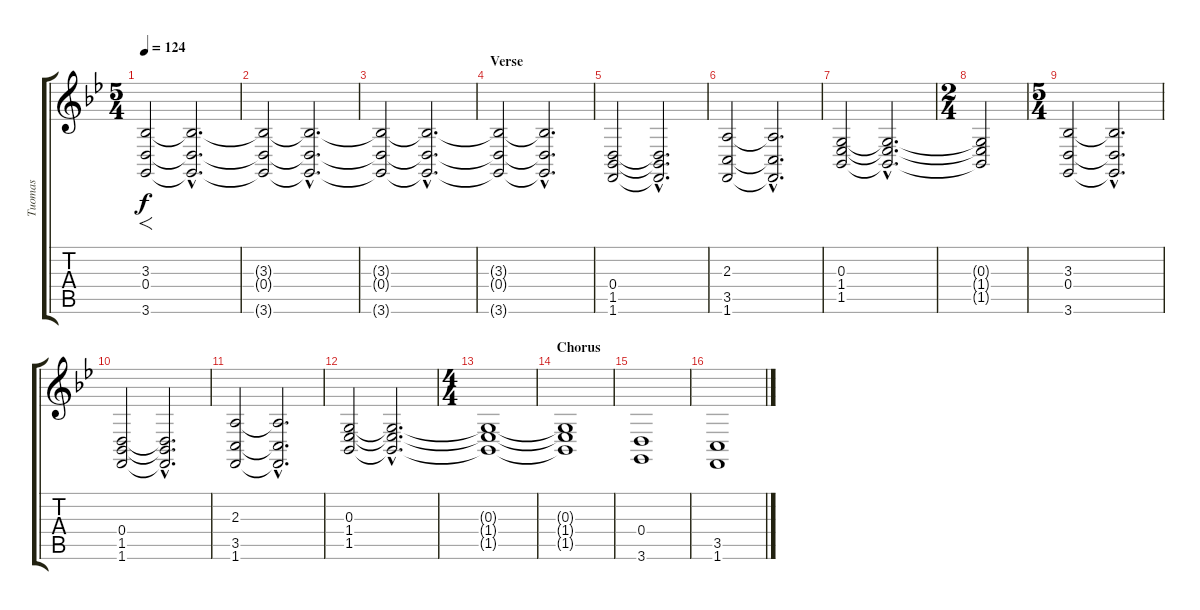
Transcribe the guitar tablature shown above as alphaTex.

\track ("Tuomas" "Tuomas") {instrument pad2warm}
\staff {score tabs}
\tuning (E4 B3 G3 D3 A2 E2) {hide}
\ts (5 4)
\tempo 124
\clef g2
\ks bb
(3.3 0.4 3.6).2{f dy f volume 8 instrument pad2warm} (3.3{hac t} 0.4{hac t} 3.6{hac t}).2{d volume 9} |
(3.3{t} 0.4{t} 3.6{t}).2{volume 10} (3.3{hac t} 0.4{hac t} 3.6{hac t}).2{d volume 11} |
(3.3{t} 0.4{t} 3.6{t}).2{volume 12} (3.3{hac t} 0.4{hac t} 3.6{hac t}).2{d volume 13} |
\section ("" "Verse")
(3.3{t} 0.4{t} 3.6{t}).2 (3.3{hac t} 0.4{hac t} 3.6{hac t}).2{d} |
(0.4 1.5 1.6).2 (0.4{hac t} 1.5{hac t} 1.6{hac t}).2{d} |
(2.3 3.5 1.6).2 (2.3{hac t} 3.5{hac t} 1.6{hac t}).2{d} |
(0.3 1.4 1.5).2 (0.3{hac t} 1.4{hac t} 1.5{hac t}).2{d} |
\ts (2 4)
(0.3{t} 1.4{t} 1.5{t}).2 |
\ts (5 4)
(3.3 0.4 3.6).2 (3.3{hac t} 0.4{hac t} 3.6{hac t}).2{d} |
(0.4 1.5 1.6).2 (0.4{hac t} 1.5{hac t} 1.6{hac t}).2{d} |
(2.3 3.5 1.6).2 (2.3{hac t} 3.5{hac t} 1.6{hac t}).2{d} |
(0.3 1.4 1.5).2 (0.3{hac t} 1.4{hac t} 1.5{hac t}).2{d} |
\ts (4 4)
(0.3{t} 1.4{t} 1.5{t}).1 |
\section ("" "Chorus")
(0.3{t} 1.4{t} 1.5{t}).1 |
(0.4 3.6).1 |
(3.5 1.6).1
